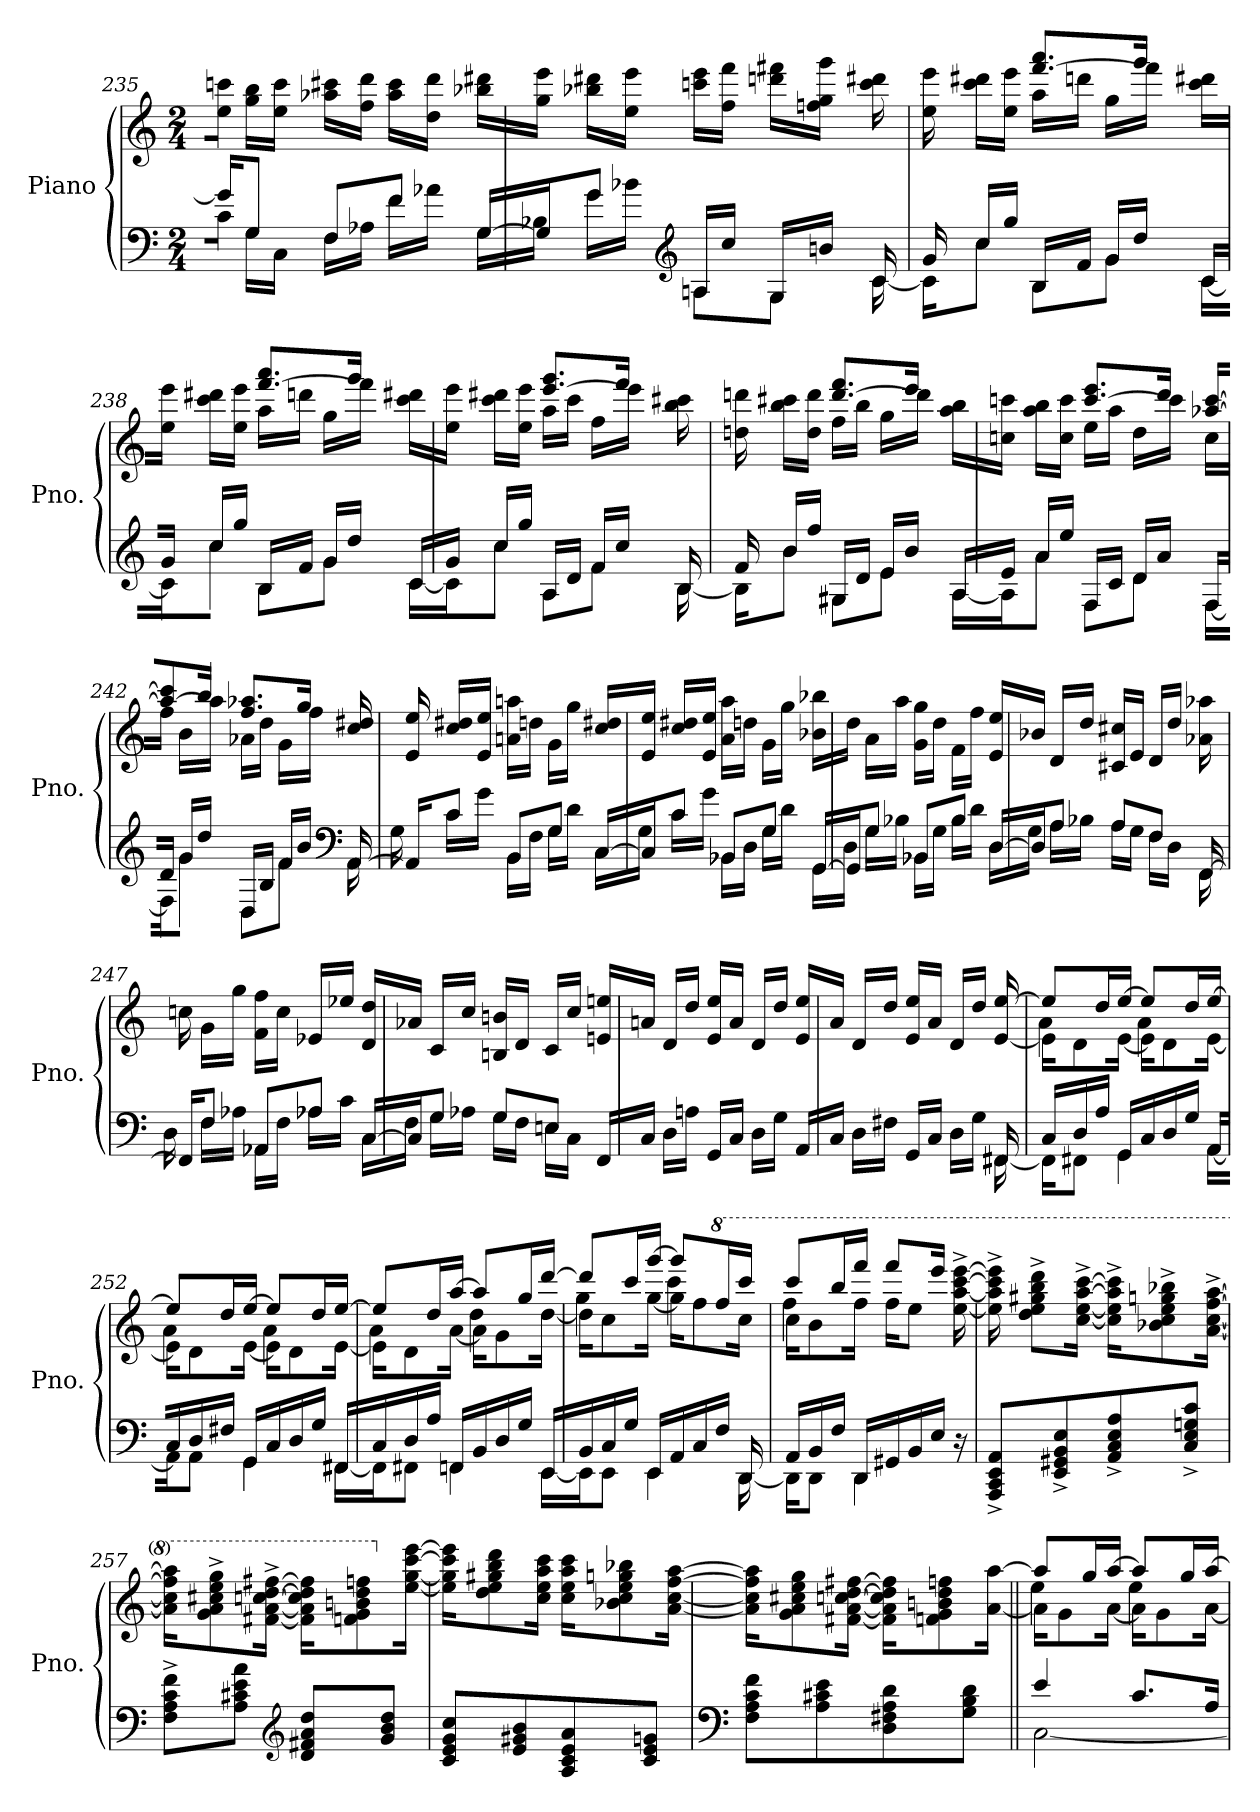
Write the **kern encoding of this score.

**kern	**kern
*part1	*part1
*staff2	*staff1
*I"Piano	*
*I'Pno.	*
*clefF4	*clefG2
*k[]	*k[]
*M2/4	*M2/4
=235	=235
*^	*
16g/J]	16c\JJ	16ee\ 16cccn\JJ
8G/J	16G\LL	16gg\ 16bb\LL
.	16C\JJ	16ee\ 16ccc\JJ
8F/L	16F\LL	16aa-X\ 16ccc#X\LL
.	16A-X\JJ	16ff\ 16ddd\JJ
8f/J	16f\LL	16aa-\ 16ccc#\LL
.	16a-X\JJ	16dd\ 16ddd\JJ
[16G/LL	16G\LL	16bb-X\ 16ddd#X\LL
=236	=236	=236
16G/J]	16B-X\JJ	16gg\ 16eee\JJ
8g/J	16g\LL	16bb-X\ 16ddd#X\LL
.	16b-X\JJ	16ee\ 16eee\JJ
*clefG2	*	*
16A/LL	8An\L	16cccn\ 16eee\LL
16cc/JJ	.	16ff\ 16fff\JJ
16G/LL	8G\J	16dddn\ 16fff#X\LL
16bn/JJ	.	16ffn\ 16gg\ 16ggg\JJ
16c/	[16c\	16ccc\ 16ddd#X\
!!LO:PB:g=z
=237	=237	=237
*	*	*^
16g/	16c\KL]	16rcccyy	16ee\ 16eee\
16cc/LL	8cc\J	8rcccyy	16ccc\ 16ddd#X\LL
16gg/JJ	.	.	16ee\ 16eee\JJ
16B/LL	8B\L	[8.fff/ 8.aaa/L	16aa\LL
16f/JJ	.	.	16dddn\JJ
16g/LL	8g\J	.	16gg\LL
16dd/JJ	.	16ggg/Jk	16fff\JJ]
16c/LL	[16c\LL	16rcccyy	16ccc\ 16ddd#X\LL
=238	=238	=238	=238
16g/JJ	16c\J]	16rcccyy	16ee\ 16eee\JJ
16cc/LL	8cc\J	8rcccyy	16ccc\ 16ddd#X\LL
16gg/JJ	.	.	16ee\ 16eee\JJ
16B/LL	8B\L	[8.fff/ 8.aaa/L	16aa\LL
16f/JJ	.	.	16dddn\JJ
16g/LL	8g\J	.	16gg\LL
16dd/JJ	.	16ggg/Jk	16fff\JJ]
16c/LL	[16c\LL	16rcccyy	16ccc\ 16ddd#X\LL
=239	=239	=239	=239
16g/JJ	16c\J]	16rcccyy	16ee\ 16eee\JJ
16cc/LL	8cc\J	8rcccyy	16ccc\ 16ddd#X\LL
16gg/JJ	.	.	16ee\ 16eee\JJ
16A/LL	8A\L	[8.eee/ 8.ggg/L	16aa\LL
16d/JJ	.	.	16ccc\JJ
16f/LL	8f\J	.	16ff\LL
16cc/JJ	.	16fff/Jk	16eee\JJ]
16B/	[16B\	16rcccyy	16bb\ 16ccc#X\
!!LO:LB:g=z	!!
=240	=240	=240	=240
16f/	16B\KL]	16rcccyy	16ddn\ 16dddn\
16b/LL	8b\J	8rcccyy	16bb\ 16ccc#X\LL
16ff/JJ	.	.	16dd\ 16ddd\JJ
16G#X/LL	8G#\L	[8.ddd/ 8.fff/L	16ff\LL
16d/JJ	.	.	16bb\JJ
16e/LL	8e\J	.	16gg\LL
16b/JJ	.	16eee/Jk	16ddd\JJ]
16A/LL	[16A\LL	16rcccyy	16aa\ 16bb\LL
=241	=241	=241	=241
16e/JJ	16A\J]	16rcccyy	16ccn\ 16cccn\JJ
16a/LL	8a\J	8rcccyy	16aa\ 16bb\LL
16ee/JJ	.	.	16cc\ 16ccc\JJ
16F/LL	8F\L	[8.ccc/ 8.eee/L	16ee\LL
16c/JJ	.	.	16aa\JJ
16d/LL	8d\J	.	16dd\LL
16a/JJ	.	16ddd/Jk	16ccc\JJ]
16F/LL	[16F\LL	[16aa-X/ [16ccc/KL	16cc\LL
=242	=242	=242	=242
16d/JJ	16F\J]	8aa-/_ 8ccc/]	16ff\JJ
16g/LL	8g\J	.	16b\LL
16dd/JJ	.	16bb/Jk	16aa-\JJ]
16D/LL	8D\L	8.ff/ 8.aa-X/L	16a-X\LL
16B/JJ	.	.	16dd\JJ
16f/LL	8f\J	.	16g\LL
16b/JJ	.	16gg/Jk	16ff\JJ
*clefF4	*	*	*
[16AA/	16AA\	16cc/ 16dd#X/	16ryy
*	*	*v	*v
!!LO:LB:g=z
=243	=243	=243
16AA/KL]	16G\	16e/ 16ee/
8c/J	16c\LL	16cc/ 16dd#X/LL
.	16g\JJ	16e/ 16ee/JJ
8BB/L	16BB\LL	16an\ 16aan\LL
.	16F\JJ	16ddn\JJ
8G/J	16G\LL	16g\LL
.	16d\JJ	16gg\JJ
[16C/LL	16C\LL	16cc/ 16dd#X/LL
=244	=244	=244
16C/J]	16G\JJ	16e/ 16ee/JJ
8c/J	16c\LL	16cc/ 16dd#X/LL
.	16g\JJ	16e/ 16ee/JJ
8BB-X/L	16BB-\LL	16a\ 16aa\LL
.	16D\JJ	16ddn\JJ
8G/J	16G\LL	16g\LL
.	16d\JJ	16gg\JJ
[16GG/LL	16GG\LL	16b-X\ 16bb-X\LL
=245	=245	=245
16GG/J]	16D\JJ	16dd\JJ
8G/J	16G\LL	16a\LL
.	16B-X\JJ	16aa\JJ
8BB-X/L	16BB-\LL	16g\ 16gg\LL
.	16G\JJ	16dd\JJ
8B-/J	16B-\LL	16f\LL
.	16d\JJ	16ff\JJ
[16D/LL	16D\LL	16e/ 16ee/LL
=246	=246	=246
16D/J]	16G\JJ	16b-X/JJ
8A/J	16A\LL	16d/LL
.	16B-X\JJ	16dd/JJ
8A/L	16A\LL	16c#X/ 16cc#X/LL
.	16G\JJ	16e/JJ
8F/J	16F\LL	16d/LL
.	16D\JJ	16dd/JJ
[16FF/	16FF\	16a-X\ 16aa-X\
!!LO:LB:g=z
=247	=247	=247
16FF/KL]	16D\	16ccn\
8F/J	16F\LL	16g\LL
.	16A-X\JJ	16gg\JJ
8AA-X/L	16AA-X\LL	16f\ 16ff\LL
.	16F\JJ	16cc\JJ
8A-X/J	16A-X\LL	16e-X/LL
.	16c\JJ	16ee-X/JJ
[16C/LL	16C\LL	16d/ 16dd/LL
=248	=248	=248
16C/J]	16F\JJ	16a-X/JJ
8G/J	16G\LL	16c/LL
.	16A-X\JJ	16cc/JJ
8G/L	16G\LL	16Bn/ 16bn/LL
.	16F\JJ	16d/JJ
8En/J	16E\LL	16c/LL
.	16C\JJ	16cc/JJ
16FF/LL	16rGGyy	16en/ 16een/LL
*v	*v	*
=249	=249
16C/JJ	16an/JJ
16D\LL	16d/LL
16An\JJ	16dd/JJ
16GG/LL	16e/ 16ee/LL
16C/JJ	16a/JJ
16D\LL	16d/LL
16G\JJ	16dd/JJ
16AA/LL	16e/ 16ee/LL
=250	=250
*^	*
16C/JJ	4rEEyy	16a/JJ
16D\LL	.	16d/LL
16F#X\JJ	.	16dd/JJ
16GG/LL	.	16e/ 16ee/LL
16C/JJ	8rEEyy	16a/JJ
16D\LL	.	16d/LL
16G\JJ	16rEEyy	16dd/JJ
16FF#X/	[16FF#\	[16e/ [16ee/
!!LO:PB:g=z
=251	=251	=251
*	*	*^
*	*	*	*^
16C/LL	16FF#\KL]	8ee/L]	16e\KL]	4a\
16D/	8FF#X\J	.	8d\	.
16A/JJ	.	16dd/L	.	.
16GG/LL	4GG\	[16ee/JJ	[16e\Jk	.
16C/	.	8ee/L]	16e\KL]	4a\
16D/	.	.	8d\	.
16G/JJ	.	16dd/L	.	.
16AA/LL	[16AA\LL	[16ee/JJ	[16e\Jk	.
=252	=252	=252	=252	=252
16C/	16AA\J]	8ee/L]	16e\KL]	4a\
16D/	8AA\J	.	8d\	.
16F#X/JJ	.	16dd/L	.	.
16GG/LL	4GG\	[16ee/JJ	[16e\Jk	.
16C/	.	8ee/L]	16e\KL]	4a\
16D/	.	.	8d\	.
16G/JJ	.	16dd/L	.	.
16FF#X/LL	[16FF#\LL	[16ee/JJ	[16e\Jk	.
=253	=253	=253	=253	=253
16C/	16FF#\J]	8ee/L]	16e\KL]	4a\
16D/	8FF#X\J	.	8d\	.
16A/JJ	.	16dd/L	.	.
16FFn/LL	4FF\	[16aa/JJ	[16a\Jk	.
16BB/	.	8aa/L]	16a\KL]	4dd\
16D/	.	.	8g\	.
16G/JJ	.	16gg/L	.	.
16EE/LL	[16EE\LL	[16ddd/JJ	[16dd\Jk	.
=254	=254	=254	=254	=254
16BB/	16EE\J]	8ddd/L]	16dd\KL]	4gg\
16C/	8EE\J	.	8cc\	.
16G/JJ	.	16ccc/L	.	.
16EE/LL	4EE\	[16ggg/JJ	[16gg\Jk	.
16AA/	.	8ggg/L]	16gg\KL]	4ccc\
16C/	.	.	8ff\	.
*	*	*8va	*	*
16F/JJ	.	16fff/L	.	.
16DD/	[16DD\	16cccc/JJ	16ccc\Jk	.
!!LO:LB:g=z	!!	!!
=255	=255	=255	=255	=255
16AA/LL	16DD\KL]	8cccc/L	16ccc\KL	4fff\
16BB/	8DD\J	.	8bb\	.
16F/JJ	.	16bbb/L	.	.
16DD/LL	4DD\	16ffff/JJ	16fff\Jk	.
16GG#X/	.	8ffff/L	16fff\KL	4rBByy
16BB/	.	.	8eee\J	.
16E/JJ	.	16eeee/Jk	.	.
16r	16rGGyy	[16eee\^ [16aaa\^ [16cccc\^ [16eeee\^	16ryy	.
*v	*v	*	*	*
*	*v	*v	*v
=256	=256
8AAA/^ 8CC/^ 8EE/^ 8AA/^L	16eee\]^ 16aaa\]^ 16cccc\]^ 16eeee\]^
.	8ddd\^ 8eee\^ 8ggg#X\^ 8bbb\^ 8dddd\^L
8EE/^ 8GG#X/^ 8BB/^ 8E/^	.
.	[16ccc\^ [16eee\^ [16aaa\^ [16cccc\^Jk
8AA/^ 8C/^ 8E/^ 8A/^	16ccc\]^ 16eee\]^ 16aaa\]^ 16cccc\]^KL
.	8bb-X\^ 8ccc\^ 8eee\^ 8gggn\^ 8bbb-X\^
8C/^ 8E/^ 8Gn/^ 8c/^J	.
.	[16aa\^ [16ccc\^ [16fff\^ [16aaa\^Jk
=257	=257
8F\^ 8A\^ 8c\^ 8f\^L	16aa\] 16ccc\] 16fff\] 16aaa\]KL
.	8gg\^ 8aa\^ 8ccc#X\^ 8eee\^ 8ggg\^
8A\ 8c#X\ 8e\ 8a\J	.
.	[16ff#X\^ [16aa\^ [16cccn\^ [16ddd\^ [16fff#X\^Jk
*clefG2	*
8d/ 8f#X/ 8a/ 8dd/L	16ff#\] 16aa\] 16ccc\] 16ddd\] 16fff#\]KL
.	8ffn\ 8gg\ 8bbn\ 8ddd\ 8fffn\
8g/ 8b/ 8dd/J	.
*	*X8va
.	[16ee\ [16gg\ [16ccc\ [16eee\Jk
=258	=258
8c/ 8e/ 8g/ 8cc/L	16ee\] 16gg\] 16ccc\] 16eee\]KL
.	8dd\ 8ee\ 8gg#X\ 8bb\ 8ddd\
8e/ 8g#X/ 8b/	.
.	16cc\ 16ee\ 16aa\ 16ccc\Jk
8A/ 8c/ 8e/ 8a/	16cc\ 16ee\ 16aa\ 16ccc\KL
.	8b-X\ 8cc\ 8ee\ 8ggn\ 8bb-X\
8c/ 8e/ 8gn/J	.
.	[16a\ [16cc\ [16ff\ [16aa\Jk
!!LO:LB:g=z
=259	=259
*clefF4	*
8F\ 8A\ 8c\ 8f\L	16a\] 16cc\] 16ff\] 16aa\]KL
.	8g\ 8a\ 8cc#X\ 8ee\ 8gg\
8A\ 8c#X\ 8e\	.
.	[16f#X\ [16a\ [16ccn\ [16dd\ [16ff#X\Jk
8D\ 8F#X\ 8A\ 8d\	16f#\] 16a\] 16cc\] 16dd\] 16ff#\]KL
.	8fn\ 8g\ 8bn\ 8dd\ 8ffn\
8G\ 8B\ 8d\J	.
.	[16a\ [16aa\Jk
=260||	=260||
*^	*^
*	*	*	*^
4e/	[2C\	8aa/L]	16a\KL]	4ee\
.	.	.	8g\	.
.	.	16gg/L	.	.
.	.	[16aa/JJ	[16a\Jk	.
8.c/L	.	8aa/L]	16a\KL]	4ee\
.	.	.	8g\	.
.	.	16gg/L	.	.
16A/Jk	.	[16aa/JJ	[16a\Jk	.
*v	*v	*	*	*
*	*v	*v	*v
=	=
*-	*-
